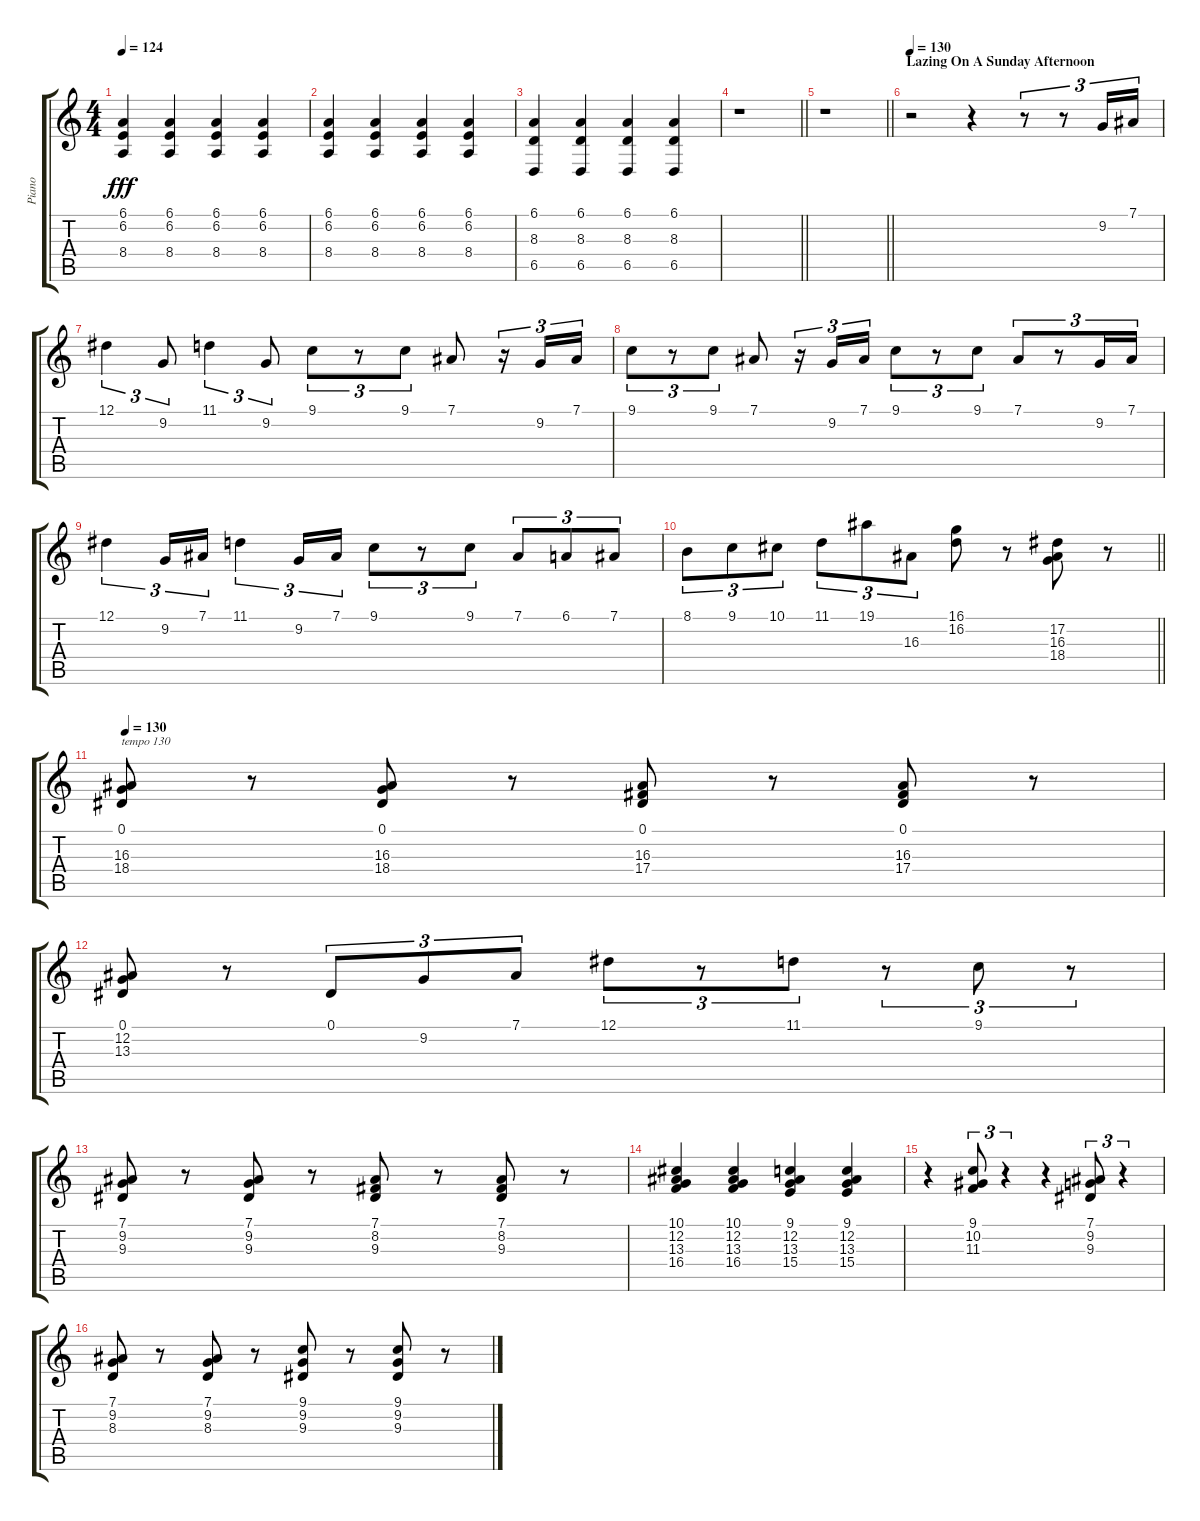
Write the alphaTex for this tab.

\track ("Piano" "Piano") {instrument acousticgrandpiano}
\staff {score tabs}
\tuning (Eb4 Bb3 Gb3 Db3 Ab2 Db2) {hide}
\ts (4 4)
\tempo 124
\clef g2
\ks c
(6.1 6.2 8.4).4{dy fff} (6.1 6.2 8.4).4 (6.1 6.2 8.4).4 (6.1 6.2 8.4).4 |
(6.1 6.2 8.4).4 (6.1 6.2 8.4).4 (6.1 6.2 8.4).4 (6.1 6.2 8.4).4 |
(6.1 8.3 6.5).4 (6.1 8.3 6.5).4 (6.1 8.3 6.5).4 (6.1 8.3 6.5).4 |
\barLineRight lightlight
r.1 |
\barLineRight lightlight
r.1 |
\section ("" "Lazing On A Sunday Afternoon")
\tempo 130
r.2{instrument honkytonkpiano} r.4 r.8{tu (3 2)} r.8{tu (3 2)} 9.2.16{tu (3 2)} 7.1.16{tu (3 2)} |
12.1.4{tu (3 2)} 9.2.8{tu (3 2)} 11.1.4{tu (3 2)} 9.2.8{tu (3 2)} 9.1.8{tu (3 2)} r.8{tu (3 2)} 9.1.8{tu (3 2)} 7.1.8 r.16{tu (3 2)} 9.2.16{tu (3 2)} 7.1.16{tu (3 2)} |
9.1.8{tu (3 2)} r.8{tu (3 2)} 9.1.8{tu (3 2)} 7.1.8 r.16{tu (3 2)} 9.2.16{tu (3 2)} 7.1.16{tu (3 2)} 9.1.8{tu (3 2)} r.8{tu (3 2)} 9.1.8{tu (3 2)} 7.1.8{tu (3 2)} r.8{tu (3 2)} 9.2.16{tu (3 2)} 7.1.16{tu (3 2)} |
12.1.4{tu (3 2)} 9.2.16{tu (3 2)} 7.1.16{tu (3 2)} 11.1.4{tu (3 2)} 9.2.16{tu (3 2)} 7.1.16{tu (3 2)} 9.1.8{tu (3 2)} r.8{tu (3 2)} 9.1.8{tu (3 2)} 7.1.8{tu (3 2)} 6.1.8{tu (3 2)} 7.1.8{tu (3 2)} |
\barLineRight lightlight
8.1.8{tu (3 2)} 9.1.8{tu (3 2)} 10.1.8{tu (3 2)} 11.1.8{tu (3 2)} 19.1.8{tu (3 2)} 16.3.8{tu (3 2)} (16.1 16.2).8 r.8 (17.2 16.3 18.4).8 r.8 |
\tempo 130
(0.1 16.3 18.4).8{txt "tempo 130"} r.8 (0.1 16.3 18.4).8 r.8 (0.1 16.3 17.4).8 r.8 (0.1 16.3 17.4).8 r.8 |
(0.1 12.2 13.3).8 r.8 0.1.8{tu (3 2)} 9.2.8{tu (3 2)} 7.1.8{tu (3 2)} 12.1.8{tu (3 2)} r.8{tu (3 2)} 11.1.8{tu (3 2)} r.8{tu (3 2)} 9.1.8{tu (3 2)} r.8{tu (3 2)} |
(7.1 9.2 9.3).8 r.8 (7.1 9.2 9.3).8 r.8 (7.1 8.2 9.3).8 r.8 (7.1 8.2 9.3).8 r.8 |
(10.1 12.2 13.3 16.4).4 (10.1 12.2 13.3 16.4).4 (9.1 12.2 13.3 15.4).4 (9.1 12.2 13.3 15.4).4 |
r.4 (9.1 10.2 11.3).8{tu (3 2)} r.4{tu (3 2)} r.4 (7.1 9.2 9.3).8{tu (3 2)} r.4{tu (3 2)} |
(7.1 9.2 8.3).8 r.8 (7.1 9.2 8.3).8 r.8 (9.1 9.2 9.3).8 r.8 (9.1 9.2 9.3).8 r.8
